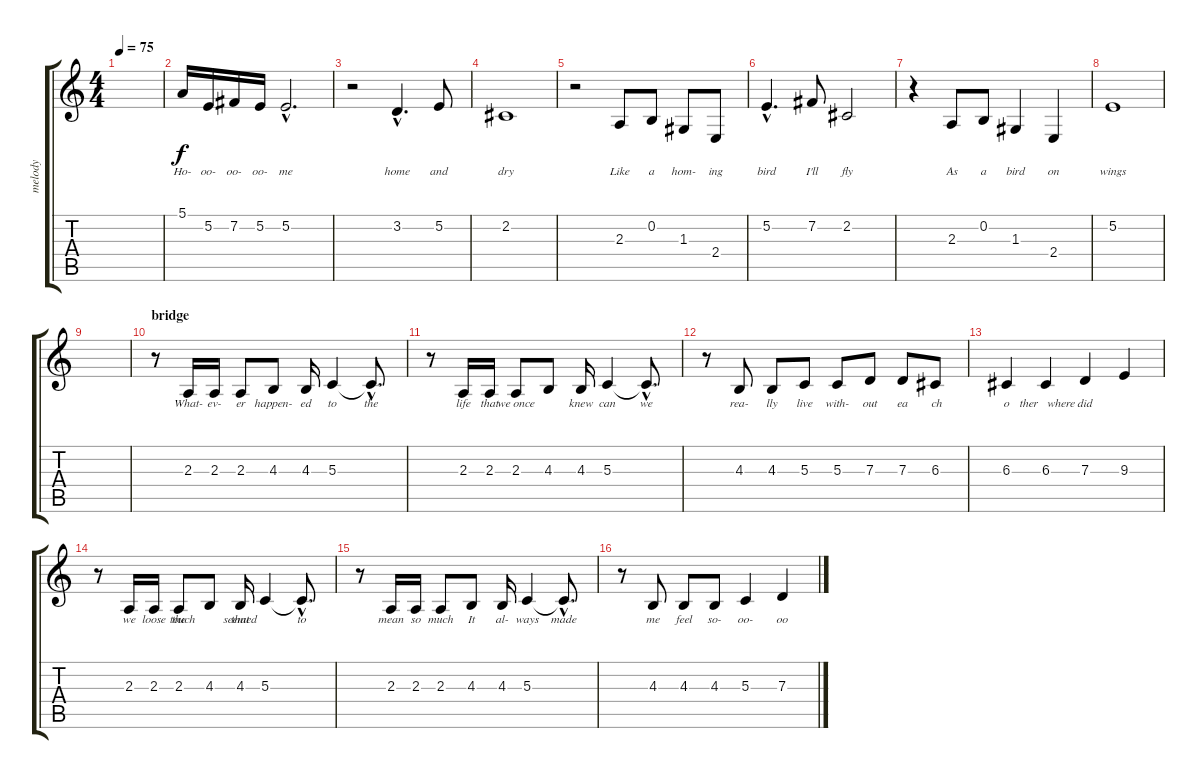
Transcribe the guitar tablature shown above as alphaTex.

\track ("melody" "melody") {instrument lead8bassandlead}
\staff {score tabs}
\tuning (E4 B3 G3 D3 A2 E2) {hide}
\ts (4 4)
\tempo 75
\clef g2
\ks c
|
5.1.16{lyrics (0 "Ho-") lyrics (1 "") lyrics (2 "") lyrics (3 "") lyrics (4 "")} 5.2.16{lyrics (0 "oo-") lyrics (1 "") lyrics (2 "") lyrics (3 "") lyrics (4 "")} 7.2.16{lyrics (0 "oo-") lyrics (1 "") lyrics (2 "") lyrics (3 "") lyrics (4 "")} 5.2.16{lyrics (0 "oo-") lyrics (1 "") lyrics (2 "") lyrics (3 "") lyrics (4 "")} 5.2{hac}.2{d lyrics (0 "me") lyrics (1 "") lyrics (2 "") lyrics (3 "") lyrics (4 "")} |
r.2 3.2{hac}.4{d lyrics (0 "home") lyrics (1 "") lyrics (2 "") lyrics (3 "") lyrics (4 "")} 5.2.8{lyrics (0 "and") lyrics (1 "") lyrics (2 "") lyrics (3 "") lyrics (4 "")} |
2.2.1{lyrics (0 "dry") lyrics (1 "") lyrics (2 "") lyrics (3 "") lyrics (4 "")} |
r.2 2.3.8{lyrics (0 "Like") lyrics (1 "") lyrics (2 "") lyrics (3 "") lyrics (4 "")} 0.2.8{lyrics (0 "a") lyrics (1 "") lyrics (2 "") lyrics (3 "") lyrics (4 "")} 1.3.8{lyrics (0 "hom-") lyrics (1 "") lyrics (2 "") lyrics (3 "") lyrics (4 "")} 2.4.8{lyrics (0 "ing") lyrics (1 "") lyrics (2 "") lyrics (3 "") lyrics (4 "")} |
5.2{hac}.4{d lyrics (0 "bird") lyrics (1 "") lyrics (2 "") lyrics (3 "") lyrics (4 "")} 7.2.8{lyrics (0 "I'll") lyrics (1 "") lyrics (2 "") lyrics (3 "") lyrics (4 "")} 2.2.2{lyrics (0 "fly") lyrics (1 "") lyrics (2 "") lyrics (3 "") lyrics (4 "")} |
r.4 2.3.8{lyrics (0 "As") lyrics (1 "") lyrics (2 "") lyrics (3 "") lyrics (4 "")} 0.2.8{lyrics (0 "a") lyrics (1 "") lyrics (2 "") lyrics (3 "") lyrics (4 "")} 1.3.4{lyrics (0 "bird") lyrics (1 "") lyrics (2 "") lyrics (3 "") lyrics (4 "")} 2.4.4{lyrics (0 "on") lyrics (1 "") lyrics (2 "") lyrics (3 "") lyrics (4 "")} |
5.2.1{lyrics (0 "wings") lyrics (1 "") lyrics (2 "") lyrics (3 "") lyrics (4 "")} |
|
\section ("" "bridge")
r.8 2.3.16{lyrics (0 "What-") lyrics (1 "") lyrics (2 "") lyrics (3 "") lyrics (4 "")} 2.3.16{lyrics (0 "ev-") lyrics (1 "") lyrics (2 "") lyrics (3 "") lyrics (4 "")} 2.3.8{lyrics (0 "er") lyrics (1 "") lyrics (2 "") lyrics (3 "") lyrics (4 "")} 4.3.8{lyrics (0 "happen-") lyrics (1 "") lyrics (2 "") lyrics (3 "") lyrics (4 "")} 4.3.16{lyrics (0 "ed") lyrics (1 "") lyrics (2 "") lyrics (3 "") lyrics (4 "")} 5.3.4{lyrics (0 "to") lyrics (1 "") lyrics (2 "") lyrics (3 "") lyrics (4 "")} 5.3{hac t}.8{d lyrics (0 "the") lyrics (1 "") lyrics (2 "") lyrics (3 "") lyrics (4 "")} |
r.8 2.3.16{lyrics (0 "life") lyrics (1 "") lyrics (2 "") lyrics (3 "") lyrics (4 "")} 2.3.16{lyrics (0 "that") lyrics (1 "") lyrics (2 "") lyrics (3 "") lyrics (4 "")} 2.3.8{lyrics (0 "we once") lyrics (1 "") lyrics (2 "") lyrics (3 "") lyrics (4 "")} 4.3.8{lyrics (0 "") lyrics (1 "") lyrics (2 "") lyrics (3 "") lyrics (4 "")} 4.3.16{lyrics (0 "knew") lyrics (1 "") lyrics (2 "") lyrics (3 "") lyrics (4 "")} 5.3.4{lyrics (0 "can") lyrics (1 "") lyrics (2 "") lyrics (3 "") lyrics (4 "")} 5.3{hac t}.8{d lyrics (0 "we") lyrics (1 "") lyrics (2 "") lyrics (3 "") lyrics (4 "")} |
r.8 4.3.8{lyrics (0 "rea-") lyrics (1 "") lyrics (2 "") lyrics (3 "") lyrics (4 "")} 4.3.8{lyrics (0 "lly") lyrics (1 "") lyrics (2 "") lyrics (3 "") lyrics (4 "")} 5.3.8{lyrics (0 "live") lyrics (1 "") lyrics (2 "") lyrics (3 "") lyrics (4 "")} 5.3.8{lyrics (0 "with-") lyrics (1 "") lyrics (2 "") lyrics (3 "") lyrics (4 "")} 7.3.8{lyrics (0 "out") lyrics (1 "") lyrics (2 "") lyrics (3 "") lyrics (4 "")} 7.3.8{lyrics (0 "ea") lyrics (1 "") lyrics (2 "") lyrics (3 "") lyrics (4 "")} 6.3.8{lyrics (0 " ch") lyrics (1 "") lyrics (2 "") lyrics (3 "") lyrics (4 "")} |
6.3.4{lyrics (0 "o") lyrics (1 "") lyrics (2 "") lyrics (3 "") lyrics (4 "")} 6.3.4{lyrics (0 " ther   where") lyrics (1 "") lyrics (2 "") lyrics (3 "") lyrics (4 "")} 7.3.4{lyrics (0 "did") lyrics (1 "") lyrics (2 "") lyrics (3 "") lyrics (4 "")} 9.3.4{lyrics (0 "") lyrics (1 "") lyrics (2 "") lyrics (3 "") lyrics (4 "")} |
r.8 2.3.16{lyrics (0 "we") lyrics (1 "") lyrics (2 "") lyrics (3 "") lyrics (4 "")} 2.3.16{lyrics (0 "loose") lyrics (1 "") lyrics (2 "") lyrics (3 "") lyrics (4 "")} 2.3.8{lyrics (0 "the") lyrics (1 "") lyrics (2 "") lyrics (3 "") lyrics (4 "")} 4.3.8{lyrics (0 "touch            that") lyrics (1 "") lyrics (2 "") lyrics (3 "") lyrics (4 "")} 4.3.16{lyrics (0 "seemed") lyrics (1 "") lyrics (2 "") lyrics (3 "") lyrics (4 "")} 5.3.4{lyrics (0 "") lyrics (1 "") lyrics (2 "") lyrics (3 "") lyrics (4 "")} 5.3{hac t}.8{d lyrics (0 "to") lyrics (1 "") lyrics (2 "") lyrics (3 "") lyrics (4 "")} |
r.8 2.3.16{lyrics (0 "mean") lyrics (1 "") lyrics (2 "") lyrics (3 "") lyrics (4 "")} 2.3.16{lyrics (0 "so") lyrics (1 "") lyrics (2 "") lyrics (3 "") lyrics (4 "")} 2.3.8{lyrics (0 "much") lyrics (1 "") lyrics (2 "") lyrics (3 "") lyrics (4 "")} 4.3.8{lyrics (0 "It") lyrics (1 "") lyrics (2 "") lyrics (3 "") lyrics (4 "")} 4.3.16{lyrics (0 "al-") lyrics (1 "") lyrics (2 "") lyrics (3 "") lyrics (4 "")} 5.3.4{lyrics (0 "ways") lyrics (1 "") lyrics (2 "") lyrics (3 "") lyrics (4 "")} 5.3{hac t}.8{d lyrics (0 "made") lyrics (1 "") lyrics (2 "") lyrics (3 "") lyrics (4 "")} |
r.8 4.3.8{lyrics (0 "me") lyrics (1 "") lyrics (2 "") lyrics (3 "") lyrics (4 "")} 4.3.8{lyrics (0 "feel") lyrics (1 "") lyrics (2 "") lyrics (3 "") lyrics (4 "")} 4.3.8{lyrics (0 "so-") lyrics (1 "") lyrics (2 "") lyrics (3 "") lyrics (4 "")} 5.3.4{lyrics (0 "oo-") lyrics (1 "") lyrics (2 "") lyrics (3 "") lyrics (4 "")} 7.3.4{lyrics (0 "oo") lyrics (1 "") lyrics (2 "") lyrics (3 "") lyrics (4 "")}
